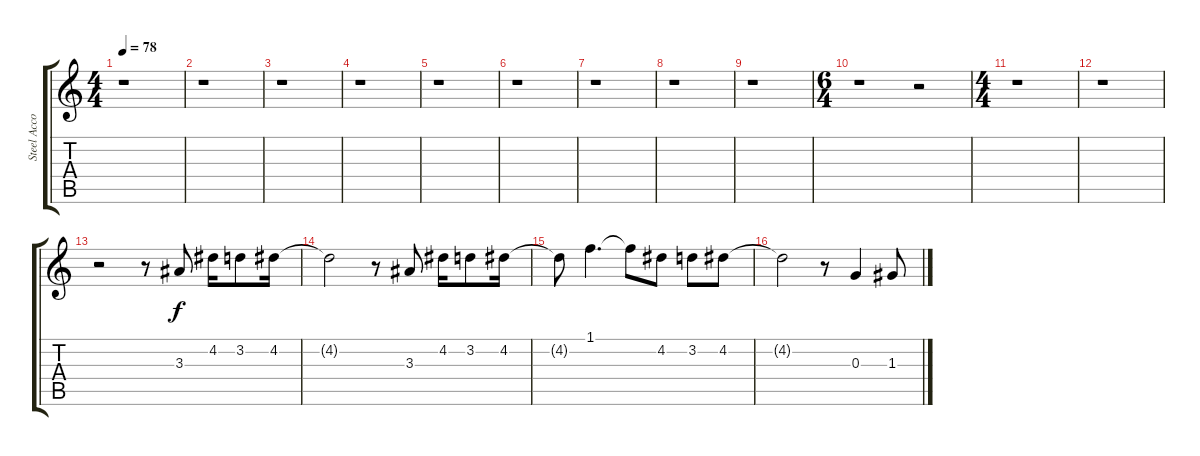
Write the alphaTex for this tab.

\track ("Steel Accoustic" "Steel Acco") {instrument acousticguitarsteel}
\staff {score tabs}
\tuning (E4 B3 G3 D3 A2 E2) {hide}
\ts (4 4)
\tempo 78
\clef g2
\ks c
r.1{dy ff} |
r.1 |
r.1 |
r.1 |
r.1 |
r.1 |
r.1 |
r.1 |
r.1 |
\ts (6 4)
r.1 r.2 |
\ts (4 4)
r.1 |
r.1 |
r.2 r.8 3.3.8{dy f} 4.2.16 3.2.8 4.2.16 |
4.2{t}.2 r.8 3.3.8 4.2.16 3.2.8 4.2.16 |
4.2{t}.8 1.1.4{d} 1.1{t}.8 4.2.8 3.2.8 4.2.8 |
4.2{t}.2 r.8 0.3.4 1.3.8
